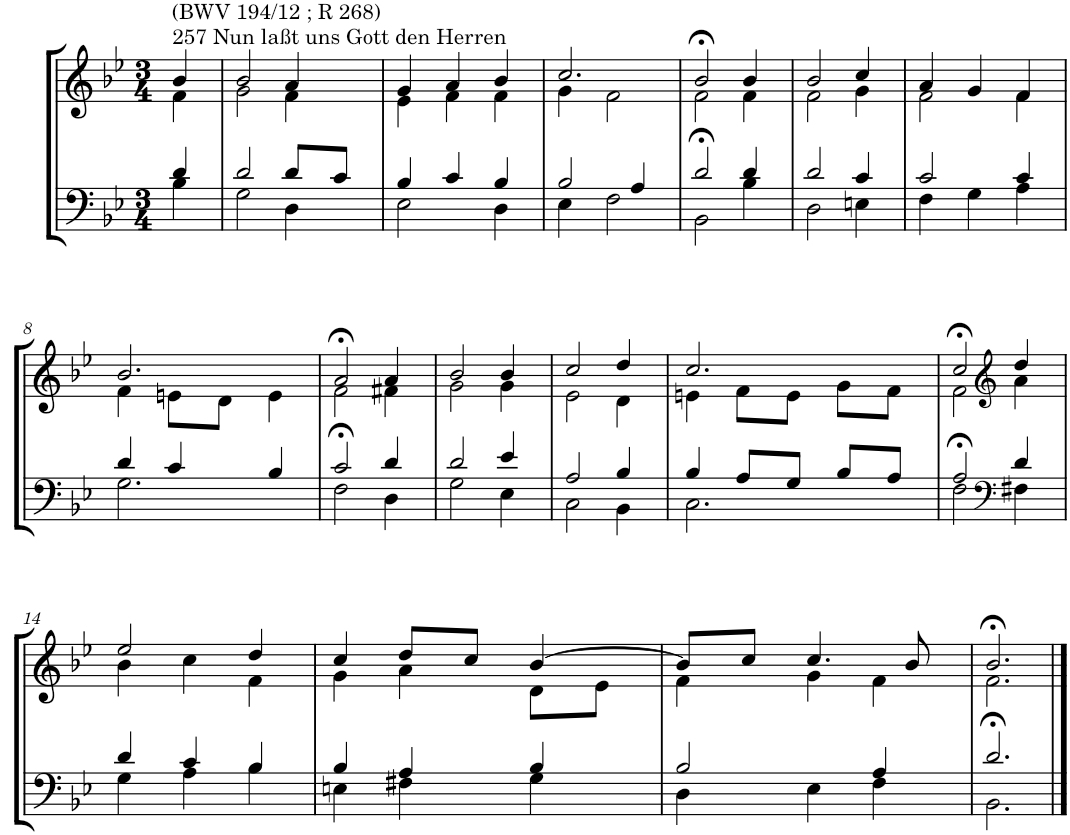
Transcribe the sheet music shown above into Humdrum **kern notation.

**kern	**kern
*part2	*part1
*staff2	*staff1
*I"Tenor/Baß	*I"Sopran/Alt
*clefF4	*clefG2
*k[b-e-]	*k[b-e-]
*M3/4	*M3/4
=1	=1
*^	*^
!	!	!LO:TX:a:t=257 Nun laßt uns Gott den Herren	!
!	!	!LO:TX:a:t=(BWV 194/12 ; R 268)	!
4d/	4B-\	4b-/	4f\
=2	=2	=2	=2
2d/	2G\	2b-/	2g\
8d/L	4D\	4a/	4f\
8c/J	.	.	.
=3	=3	=3	=3
4B-/	2E-\	4g/	4e-\
4c/	.	4a/	4f\
4B-/	4D\	4b-/	4f\
=4	=4	=4	=4
2B-/	4E-\	2.cc/	4g\
.	2F\	.	2f\
4A/	.	.	.
=5	=5	=5	=5
2d/	2BB->\	2b->/	2f\
4d/	4B-\	4b-/	4f\
=6	=6	=6	=6
2d/	2D\	2b-/	2f\
4c/	4En\	4cc/	4g\
=7	=7	=7	=7
2c/	4F\	4a/	2f\
.	4G\	4g/	.
4c/	4A\	4f/	4f\
!!LO:LB:g=z	!!
=8	=8	=8	=8
4d/	2.G\	2.b-/	4f\
4c/	.	.	8en\L
.	.	.	8d\J
4B-/	.	.	4e\
=9	=9	=9	=9
2c/	2F>\	2a>/	2f\
4d/	4D\	4a/	4f#X\
=10	=10	=10	=10
2d/	2G\	2b-/	2g\
4e-/	4E-\	4b-/	4g\
=11	=11	=11	=11
2A/	2C\	2cc/	2e-\
4B-/	4BB-\	4dd/	4d\
=12	=12	=12	=12
4B-/	2.C\	2.cc/	4en\
8A/L	.	.	8f\L
8G/J	.	.	8e\J
8B-/L	.	.	8g\L
8A/J	.	.	8f\J
=13	=13	=13	=13
2A/	2F>\	2cc>/	2f\
*clefF4	*	*clefG2	*
4d/	4F#X\	4dd/	4a\
!!LO:LB:g=z	!!
=14	=14	=14	=14
4d/	4G\	2ee-/	4b-\
4c/	4A\	.	4cc\
4B-/	4B-\	4dd/	4f\
=15	=15	=15	=15
4B-/	4En\	4cc/	4g\
4A/	4F#X\	8dd/L	4a\
.	.	8cc/J	.
4B-/	4G\	[4b-/	8d\L
.	.	.	8e-\J
=16	=16	=16	=16
2B-/	4D\	8b-/L]	4f\
.	.	8cc/J	.
.	4E-\	4.cc/	4g\
4A/	4F\	.	4f\
.	.	8b-/	.
=17	=17	=17	=17
2.d/	2.BB->\	2.b->/	2.f\
*v	*v	*	*
*	*v	*v
==	==
*-	*-
